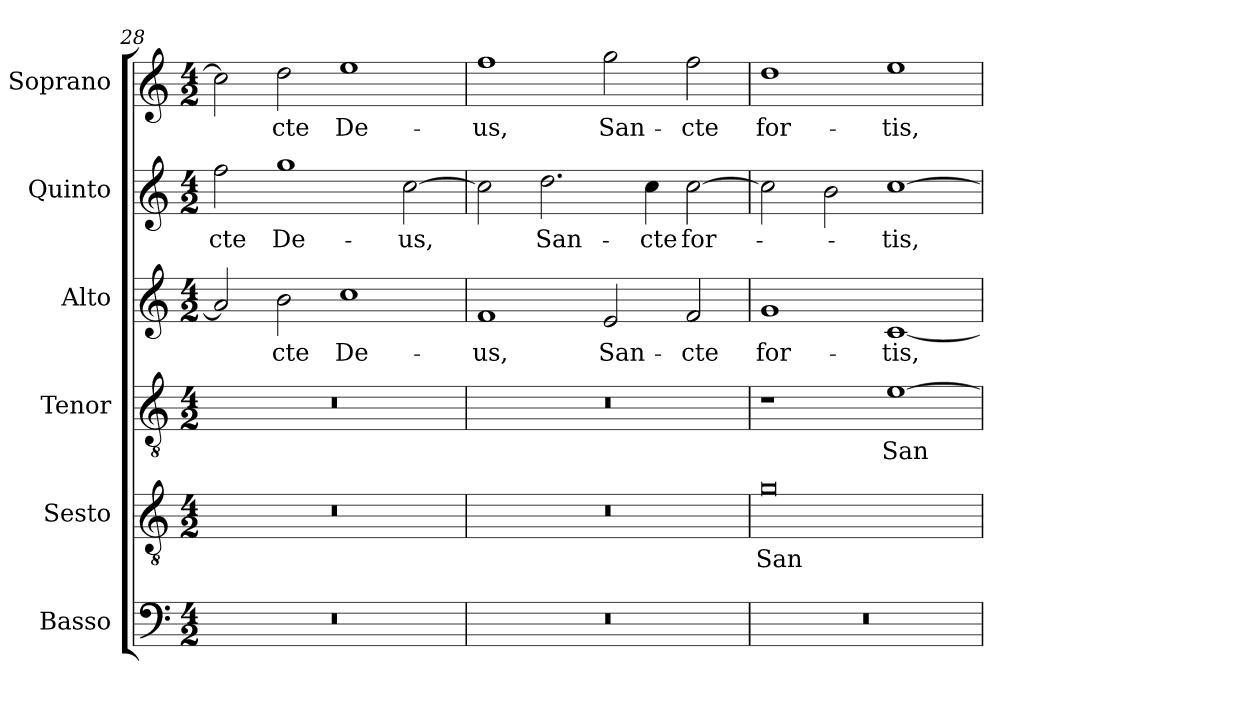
**kern	**kern	**text	**kern	**text	**kern	**text	**kern	**text	**kern	**text
*part6	*part5	*part5	*part4	*part4	*part3	*part3	*part2	*part2	*part1	*part1
*staff6	*staff5	*staff5	*staff4	*staff4	*staff3	*staff3	*staff2	*staff2	*staff1	*staff1
*I"Basso	*I"Sesto	*	*I"Tenor	*	*I"Alto	*	*I"Quinto	*	*I"Soprano	*
*I'B.	*I'S.	*	*I'T.	*	*I'A.	*	*I'Q.	*	*I'S.	*
*clefF4	*clefGv2	*	*clefGv2	*	*clefG2	*	*clefG2	*	*clefG2	*
*	*ITrd7c12	*	*ITrd7c12	*	*	*	*	*	*	*
*k[]	*k[]	*	*k[]	*	*k[]	*	*k[]	*	*k[]	*
*C:	*C:	*	*C:	*	*C:	*	*C:	*	*C:	*
*M4/2	*M4/2	*	*M4/2	*	*M4/2	*	*M4/2	*	*M4/2	*
=28	=28	=28	=28	=28	=28	=28	=28	=28	=28	=28
!LO:N:vis=1	!LO:N:vis=1	!	!LO:N:vis=1	!	!	!	!	!	!	!
!	!	!	!	!	!	!	!	!LO:LY:b:color=#000000	!	!
0r	0r	.	0r	.	2ai/]	.	2ffi\	-cte	2cci\]	.
!	!	!	!	!	!	!LO:LY:b:color=#000000	!	!	!	!
!	!	!	!	!	!	!	!	!LO:LY:b:color=#000000	!	!
!	!	!	!	!	!	!	!	!	!	!LO:LY:b:color=#000000
.	.	.	.	.	2bi\	-cte	1ggi	De-	2ddi\	-cte
!	!	!	!	!	!	!LO:LY:b:color=#000000	!	!	!	!
!	!	!	!	!	!	!	!	!	!	!LO:LY:b:color=#000000
.	.	.	.	.	1cci	De-	.	.	1eei	De-
!	!	!	!	!	!	!	!	!LO:LY:b:color=#000000	!	!
.	.	.	.	.	.	.	[2cci\	-us,	.	.
=29	=29	=29	=29	=29	=29	=29	=29	=29	=29	=29
!LO:N:vis=1	!LO:N:vis=1	!	!LO:N:vis=1	!	!	!	!	!	!	!
!	!	!	!	!	!	!LO:LY:b:color=#000000	!	!	!	!
!	!	!	!	!	!	!	!	!	!	!LO:LY:b:color=#000000
0r	0r	.	0r	.	1fi	-us,	2cci\]	.	1ffi	-us,
!	!	!	!	!	!	!	!	!LO:LY:b:color=#000000	!	!
.	.	.	.	.	.	.	2.ddi\	San-	.	.
!	!	!	!	!	!	!LO:LY:b:color=#000000	!	!	!	!
!	!	!	!	!	!	!	!	!	!	!LO:LY:b:color=#000000
.	.	.	.	.	2ei/	San-	.	.	2ggi\	San-
!	!	!	!	!	!	!	!	!LO:LY:b:color=#000000	!	!
.	.	.	.	.	.	.	4cci\	-cte	.	.
!	!	!	!	!	!	!LO:LY:b:color=#000000	!	!	!	!
!	!	!	!	!	!	!	!	!LO:LY:b:color=#000000	!	!
!	!	!	!	!	!	!	!	!	!	!LO:LY:b:color=#000000
.	.	.	.	.	2fi/	-cte	[2cci\	for-	2ffi\	-cte
!!LO:LB:g=z
=30	=30	=30	=30	=30	=30	=30	=30	=30	=30	=30
!LO:N:vis=1	!	!	!	!	!	!	!	!	!	!
!	!	!LO:LY:b:color=#000000	!	!	!	!	!	!	!	!
!	!	!	!	!	!	!LO:LY:b:color=#000000	!	!	!	!
!	!	!	!	!	!	!	!	!	!	!LO:LY:b:color=#000000
0r	0Gi	San-	1r	.	1gi	for-	2cci\]	.	1ddi	for-
.	.	.	.	.	.	.	2bi\	.	.	.
!	!	!	!	!LO:LY:b:color=#000000	!	!	!	!	!	!
!	!	!	!	!	!	!LO:LY:b:color=#000000	!	!	!	!
!	!	!	!	!	!	!	!	!LO:LY:b:color=#000000	!	!
!	!	!	!	!	!	!	!	!	!	!LO:LY:b:color=#000000
.	.	.	[1Ei	San-	[1ci	-tis,	[1cci	-tis,	1eei	-tis,
=	=	=	=	=	=	=	=	=	=	=
*-	*-	*-	*-	*-	*-	*-	*-	*-	*-	*-
